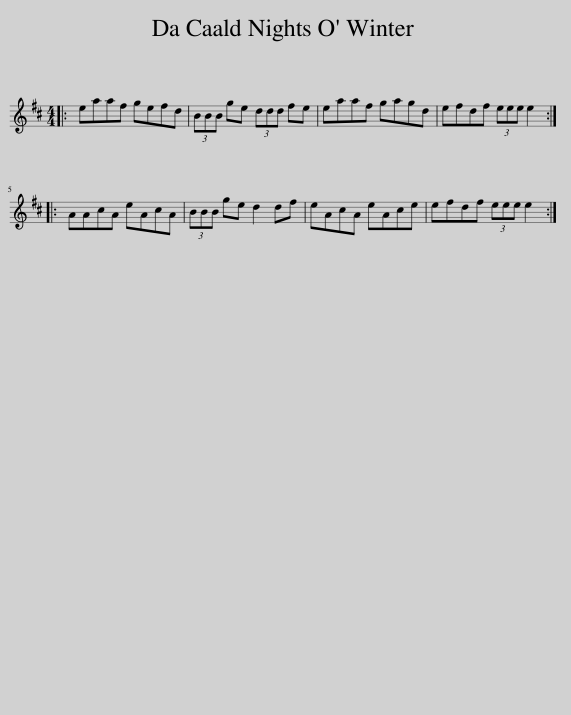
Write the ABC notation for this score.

X:1
L:1/8
M:4/4
I:linebreak $
K:D
V:1 treble
V:1
|: eaaf gefd | (3BBB ge (3ddd fe | eaaf gagd | efdf (3eee e2 ::$ AAcA eAcA | %5
 (3BBB ge d2 df | eAcA eAce | efdf (3eee e2 :| %8
